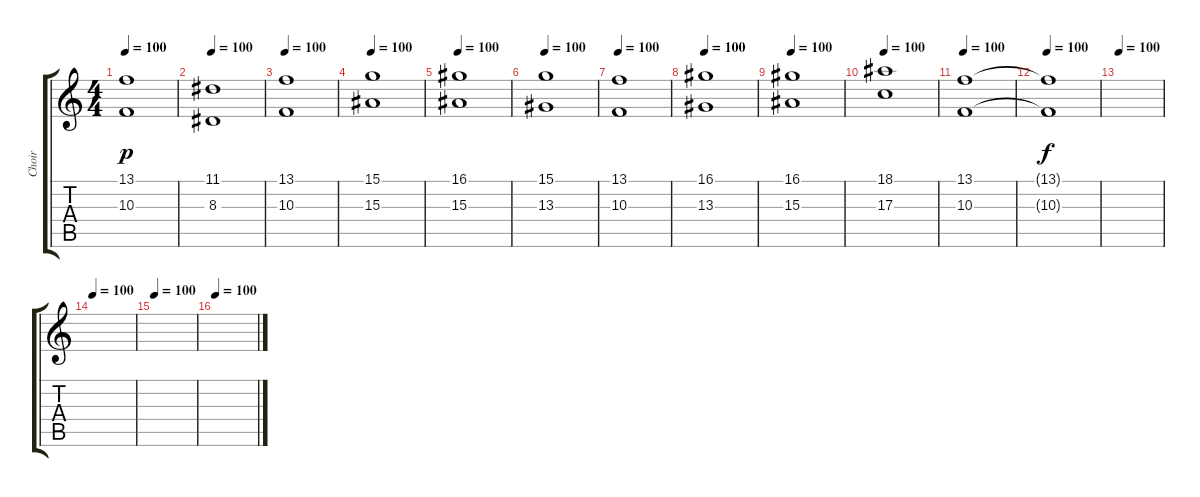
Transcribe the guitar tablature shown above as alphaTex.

\track ("Choir" "Choir") {instrument choiraahs}
\staff {score tabs}
\tuning (E4 B3 G3 D3 A2 E2) {hide}
\ts (4 4)
\tempo 100
\clef g2
\ks c
(13.1 10.3).1{dy p} |
\tempo 100
(11.1 8.3).1 |
\tempo 100
(13.1 10.3).1 |
\tempo 100
(15.1 15.3).1 |
\tempo 100
(16.1 15.3).1 |
\tempo 100
(15.1 13.3).1 |
\tempo 100
(13.1 10.3).1 |
\tempo 100
(16.1 13.3).1 |
\tempo 100
(16.1 15.3).1 |
\tempo 100
(18.1 17.3).1 |
\tempo 100
(13.1 10.3).1 |
\tempo 100
(13.1{t} 10.3{t}).1{dy f} |
\tempo 100
|
\tempo 100
|
\tempo 100
|
\tempo 100
